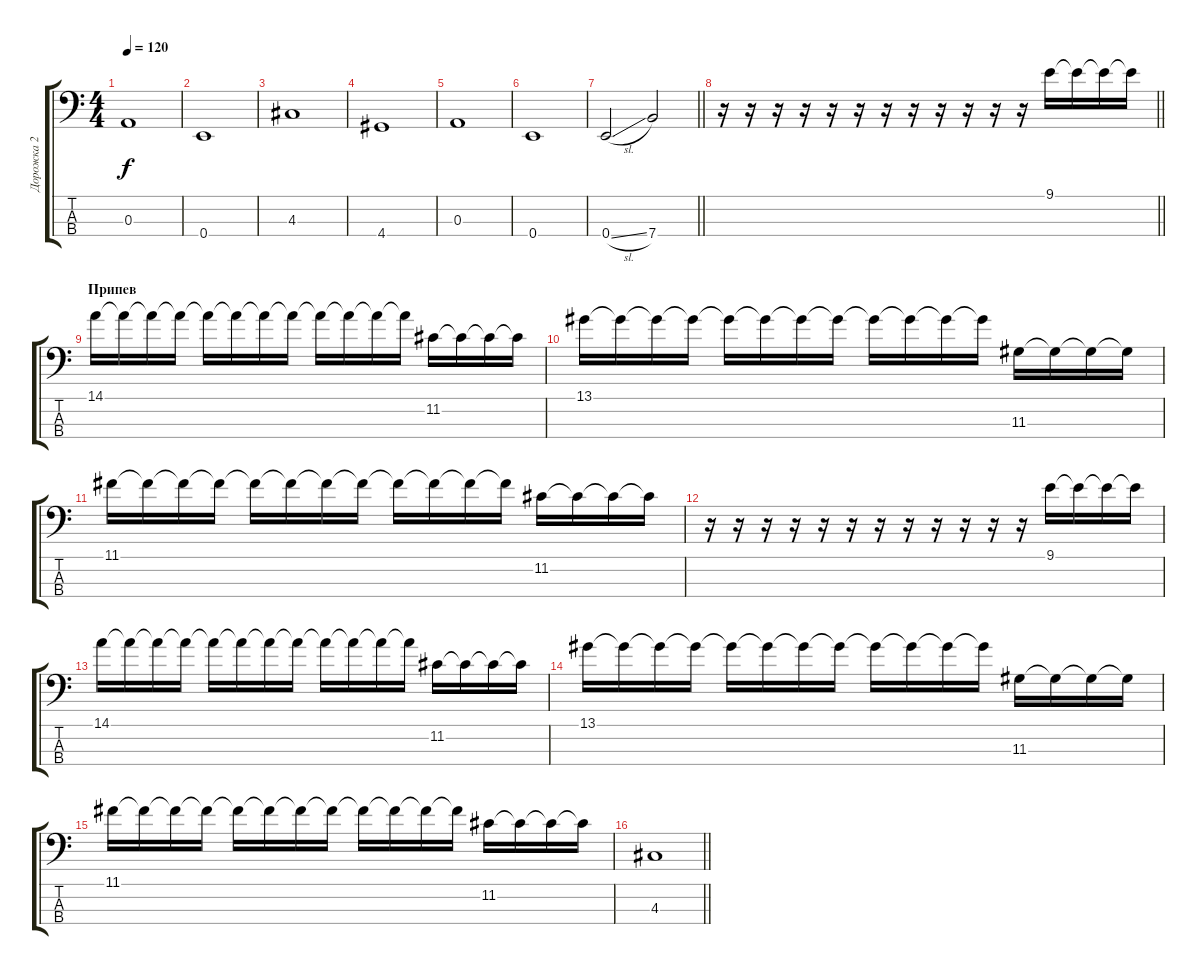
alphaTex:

\track ("Дорожка 2" "Дорожка 2") {instrument electricbassfinger}
\staff {score tabs}
\tuning (G2 D2 A1 E1) {hide}
\ts (4 4)
\tempo 120
\clef f4
\ks c
0.3.1{dy f} |
0.4.1 |
4.3.1 |
4.4.1 |
0.3.1 |
0.4.1 |
\barLineRight lightlight
0.4{sl}.2 7.4.2 |
\barLineRight lightlight
r.16 r.16 r.16 r.16 r.16 r.16 r.16 r.16 r.16 r.16 r.16 r.16 9.1.16 9.1{t}.16 9.1{t}.16 9.1{t}.16 |
\section ("" "Припев")
14.1.16 14.1{t}.16 14.1{t}.16 14.1{t}.16 14.1{t}.16 14.1{t}.16 14.1{t}.16 14.1{t}.16 14.1{t}.16 14.1{t}.16 14.1{t}.16 14.1{t}.16 11.2.16 11.2{t}.16 11.2{t}.16 11.2{t}.16 |
13.1.16 13.1{t}.16 13.1{t}.16 13.1{t}.16 13.1{t}.16 13.1{t}.16 13.1{t}.16 13.1{t}.16 13.1{t}.16 13.1{t}.16 13.1{t}.16 13.1{t}.16 11.3.16 11.3{t}.16 11.3{t}.16 11.3{t}.16 |
11.1.16 11.1{t}.16 11.1{t}.16 11.1{t}.16 11.1{t}.16 11.1{t}.16 11.1{t}.16 11.1{t}.16 11.1{t}.16 11.1{t}.16 11.1{t}.16 11.1{t}.16 11.2.16 11.2{t}.16 11.2{t}.16 11.2{t}.16 |
r.16 r.16 r.16 r.16 r.16 r.16 r.16 r.16 r.16 r.16 r.16 r.16 9.1.16 9.1{t}.16 9.1{t}.16 9.1{t}.16 |
14.1.16 14.1{t}.16 14.1{t}.16 14.1{t}.16 14.1{t}.16 14.1{t}.16 14.1{t}.16 14.1{t}.16 14.1{t}.16 14.1{t}.16 14.1{t}.16 14.1{t}.16 11.2.16 11.2{t}.16 11.2{t}.16 11.2{t}.16 |
13.1.16 13.1{t}.16 13.1{t}.16 13.1{t}.16 13.1{t}.16 13.1{t}.16 13.1{t}.16 13.1{t}.16 13.1{t}.16 13.1{t}.16 13.1{t}.16 13.1{t}.16 11.3.16 11.3{t}.16 11.3{t}.16 11.3{t}.16 |
11.1.16 11.1{t}.16 11.1{t}.16 11.1{t}.16 11.1{t}.16 11.1{t}.16 11.1{t}.16 11.1{t}.16 11.1{t}.16 11.1{t}.16 11.1{t}.16 11.1{t}.16 11.2.16 11.2{t}.16 11.2{t}.16 11.2{t}.16 |
\barLineRight lightlight
4.3.1
